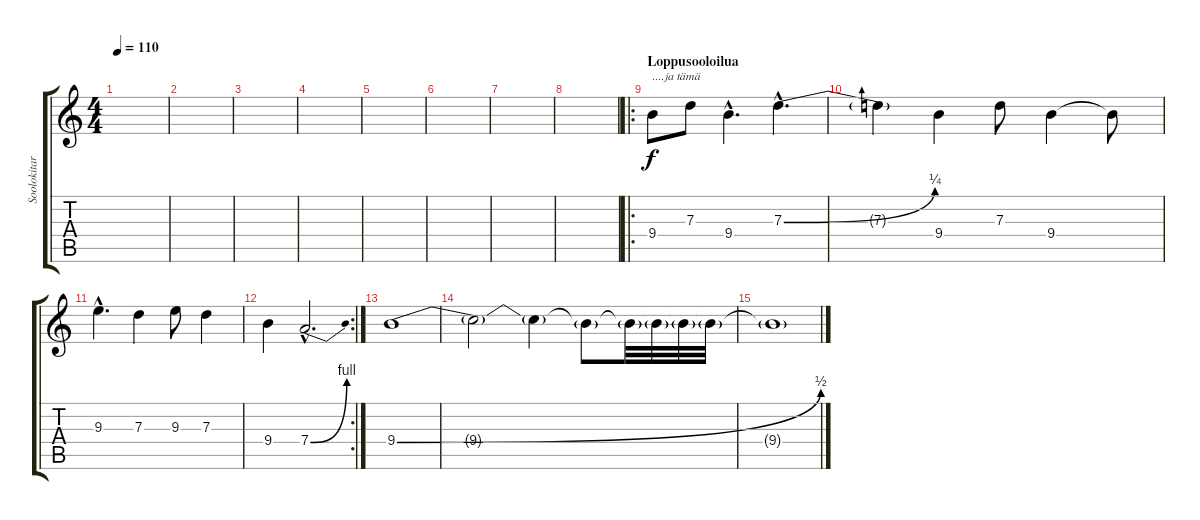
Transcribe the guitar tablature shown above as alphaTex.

\track ("Soolokitara" "Soolokitar") {instrument distortionguitar}
\staff {score tabs}
\tuning (E4 B3 G3 D3 A2 E2) {hide}
\ts (4 4)
\tempo 110
\clef g2
\ks c
|
|
|
|
|
|
|
|
\ro
\section ("" "Loppusooloilua")
9.4.8{txt "....ja tämä"} 7.3.8 9.4{hac}.4{d} 7.3{be (bend 0 0 60 1) hac}.4{d} |
7.3{t}.4 9.4.4 7.3.8 9.4.4 9.4{t}.8 |
9.3{hac}.4{d} 7.3.4 9.3.8 7.3.4 |
\rc 2
9.4.4 7.4{be (bend 0 0 60 4) hac}.2{d} |
9.4{be (bend 0 0 60 2)}.1 |
9.4{t}.2 9.4{t}.4 9.4{t}.8 9.4{t}.32 9.4{t}.32 9.4{t}.32 9.4{t}.32 |
9.4{t}.1
